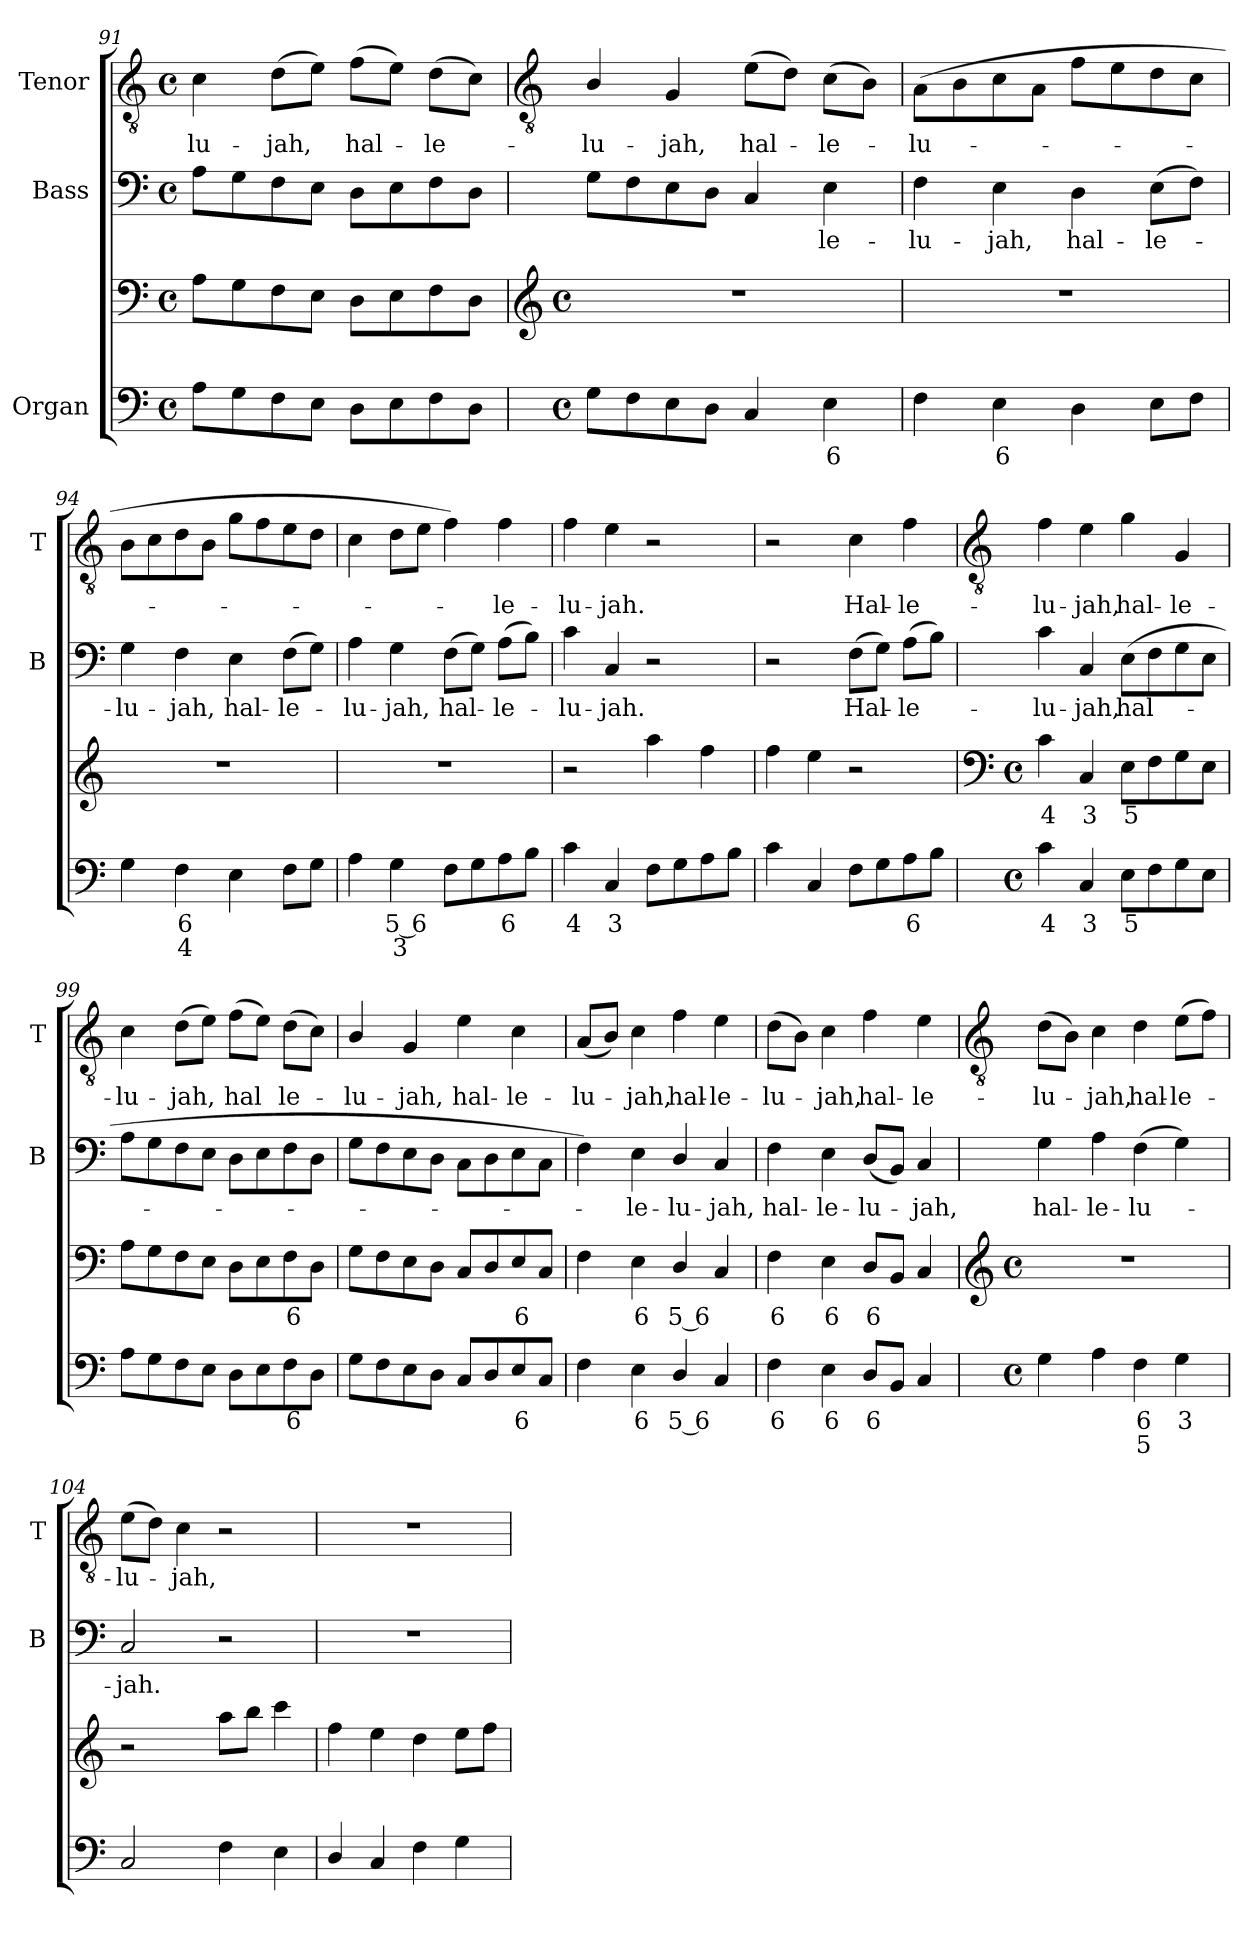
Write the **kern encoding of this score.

**kern	**text	**text	**kern	**text	**kern	**text	**kern	**text
*part3	*part3	*part3	*part3	*part3	*part2	*part2	*part1	*part1
*staff4	*staff4	*staff4	*staff3	*staff3	*staff2	*staff2	*staff1	*staff1
*I"Organ	*	*	*	*	*I"Bass	*	*I"Tenor	*
*	*	*	*	*	*I'B	*	*I'T	*
*clefF4	*	*	*clefF4	*	*clefF4	*	*clefGv2	*
*k[]	*	*	*k[]	*	*k[]	*	*k[]	*
*C:	*	*	*C:	*	*C:	*	*C:	*
*M4/4	*	*	*M4/4	*	*M4/4	*	*M4/4	*
*met(c)	*	*	*met(c)	*	*met(c)	*	*met(c)	*
=91	=91	=91	=91	=91	=91	=91	=91	=91
!	!	!	!	!	!	!	!	!LO:LY:b
8AL	.	.	8AL	.	8AL	.	4c	-lu-
8G	.	.	8G	.	8G	.	.	.
!	!	!	!	!	!	!	!	!LO:LY:b
8F	.	.	8F	.	8F	.	(>8dL	-jah,
8EJ	.	.	8EJ	.	8EJ	.	8eJ)	.
!	!	!	!	!	!	!	!	!LO:LY:b
8DL	.	.	8DL	.	8DL	.	(>8fL	hal-
8E	.	.	8E	.	8E	.	8eJ)	.
!	!	!	!	!	!	!	!	!LO:LY:b
8F	.	.	8F	.	8F	.	(>8dL	le-
8DJ	.	.	8DJ	.	8DJ	.	8cJ)	.
!!LO:LB:g=z
=92	=92	=92	=92	=92	=92	=92	=92	=92
*	*	*	*clefG2	*	*	*	*clefGv2	*
*k[]	*	*	*k[]	*	*	*	*	*
*C:	*	*	*C:	*	*	*	*	*
*M4/4	*	*	*M4/4	*	*	*	*	*
*met(c)	*	*	*met(c)	*	*	*	*	*
!	!	!	!	!	!	!	!	!LO:LY:b
8GL	.	.	1r	.	8GL	.	4B/	lu-
8F	.	.	.	.	8F	.	.	.
!	!	!	!	!	!	!	!	!LO:LY:b
8E	.	.	.	.	8E	.	4G	-jah,
8DJ	.	.	.	.	8DJ	.	.	.
!	!	!	!	!	!	!	!	!LO:LY:b
4C	.	.	.	.	4C	.	(>8eL	hal-
.	.	.	.	.	.	.	8dJ)	.
!	!LO:LY:b	!	!	!	!	!LO:LY:b	!	!LO:LY:b
4E	6	.	.	.	4E	le-	(>8cL	le-
.	.	.	.	.	.	.	8BJ)	.
=93	=93	=93	=93	=93	=93	=93	=93	=93
!	!	!	!	!	!	!LO:LY:b	!	!LO:LY:b
4F	.	.	1r	.	4F	-lu-	(>8AL	lu-
.	.	.	.	.	.	.	8B	.
!	!LO:LY:b	!	!	!	!	!LO:LY:b	!	!
4E	6	.	.	.	4E	-jah,	8c	.
.	.	.	.	.	.	.	8AJ	.
!	!	!	!	!	!	!LO:LY:b	!	!
4D	.	.	.	.	4D	hal-	8fL	.
.	.	.	.	.	.	.	8e	.
!	!	!	!	!	!	!LO:LY:b	!	!
8EL	.	.	.	.	(>8EL	-le-	8d	.
8FJ	.	.	.	.	8FJ)	.	8cJ	.
=94	=94	=94	=94	=94	=94	=94	=94	=94
!	!	!	!	!	!	!LO:LY:b	!	!
4G	.	.	1r	.	4G	lu-	8BL	.
.	.	.	.	.	.	.	8c	.
!	!LO:LY:b	!LO:LY:b	!	!	!	!LO:LY:b	!	!
4F	6	4	.	.	4F	-jah,	8d	.
.	.	.	.	.	.	.	8BJ	.
!	!	!	!	!	!	!LO:LY:b	!	!
4E	.	.	.	.	4E	hal-	8gL	.
.	.	.	.	.	.	.	8f	.
!	!	!	!	!	!	!LO:LY:b	!	!
8FL	.	.	.	.	(>8FL	-le-	8e	.
8GJ	.	.	.	.	8GJ)	.	8dJ	.
=95	=95	=95	=95	=95	=95	=95	=95	=95
!	!	!	!	!	!	!LO:LY:b	!	!
4A	.	.	1r	.	4A	lu-	4c	.
!	!LO:LY:b	!LO:LY:b	!	!	!	!LO:LY:b	!	!
4G	5 6	3	.	.	4G	-jah,	8dL	.
.	.	.	.	.	.	.	8eJ	.
!	!	!	!	!	!	!LO:LY:b	!	!
8FL	.	.	.	.	(>8FL	hal-	4f)	.
8G	.	.	.	.	8GJ)	.	.	.
!	!LO:LY:b	!	!	!	!	!LO:LY:b	!	!LO:LY:b
8A	6	.	.	.	(>8AL	le-	4f	le-
8BJ	.	.	.	.	8BJ)	.	.	.
=96	=96	=96	=96	=96	=96	=96	=96	=96
!	!LO:LY:b	!	!	!	!	!LO:LY:b	!	!LO:LY:b
4c	4	.	2r	.	4c	lu-	4f	-lu-
!	!LO:LY:b	!	!	!	!	!LO:LY:b	!	!LO:LY:b
4C	3	.	.	.	4C	-jah.	4e	-jah.
8FL	.	.	4aa	.	2r	.	2r	.
8G	.	.	.	.	.	.	.	.
8A	.	.	4ff	.	.	.	.	.
8BJ	.	.	.	.	.	.	.	.
=97	=97	=97	=97	=97	=97	=97	=97	=97
4c	.	.	4ff	.	2r	.	2r	.
4C	.	.	4ee	.	.	.	.	.
!	!	!	!	!	!	!LO:LY:b	!	!LO:LY:b
8FL	.	.	2r	.	(>8FL	Hal-	4c	Hal-
8G	.	.	.	.	8GJ)	.	.	.
!	!LO:LY:b	!	!	!	!	!LO:LY:b	!	!LO:LY:b
8A	6	.	.	.	(>8AL	le-	4f	-le-
8BJ	.	.	.	.	8BJ)	.	.	.
!!LO:LB:g=z
=98	=98	=98	=98	=98	=98	=98	=98	=98
*	*	*	*clefF4	*	*	*	*clefGv2	*
*k[]	*	*	*k[]	*	*	*	*	*
*C:	*	*	*C:	*	*	*	*	*
*M4/4	*	*	*M4/4	*	*	*	*	*
*met(c)	*	*	*met(c)	*	*	*	*	*
!	!LO:LY:b	!	!	!LO:LY:b	!	!LO:LY:b	!	!LO:LY:b
4c	4	.	4c	4	4c	lu-	4f	-lu-
!	!LO:LY:b	!	!	!LO:LY:b	!	!LO:LY:b	!	!LO:LY:b
4C	3	.	4C	3	4C	-jah,	4e	-jah,
!	!LO:LY:b	!	!	!LO:LY:b	!	!LO:LY:b	!	!LO:LY:b
8EL	5	.	8EL	5	(>8EL	hal-	4g	hal-
8F	.	.	8F	.	8F	.	.	.
!	!	!	!	!	!	!	!	!LO:LY:b
8G	.	.	8G	.	8G	.	4G	-le-
8EJ	.	.	8EJ	.	8EJ	.	.	.
=99	=99	=99	=99	=99	=99	=99	=99	=99
!	!	!	!	!	!	!	!	!LO:LY:b
8AL	.	.	8AL	.	8AL	.	4c	-lu-
8G	.	.	8G	.	8G	.	.	.
!	!	!	!	!	!	!	!	!LO:LY:b
8F	.	.	8F	.	8F	.	(>8dL	-jah,
8EJ	.	.	8EJ	.	8EJ	.	8eJ)	.
!	!	!	!	!	!	!	!	!LO:LY:b
8DL	.	.	8DL	.	8DL	.	(>8fL	hal
8E	.	.	8E	.	8E	.	8eJ)	.
!	!LO:LY:b	!	!	!LO:LY:b	!	!	!	!LO:LY:b
8F	6	.	8F	6	8F	.	(>8dL	le-
8DJ	.	.	8DJ	.	8DJ	.	8cJ)	.
=100	=100	=100	=100	=100	=100	=100	=100	=100
!	!	!	!	!	!	!	!	!LO:LY:b
8GL	.	.	8GL	.	8GL	.	4B/	lu-
8F	.	.	8F	.	8F	.	.	.
!	!	!	!	!	!	!	!	!LO:LY:b
8E	.	.	8E	.	8E	.	4G	-jah,
8DJ	.	.	8DJ	.	8DJ	.	.	.
!	!	!	!	!	!	!	!	!LO:LY:b
8C/L	.	.	8C/L	.	8CL	.	4e	hal-
8D/	.	.	8D/	.	8D	.	.	.
!	!LO:LY:b	!	!	!LO:LY:b	!	!	!	!LO:LY:b
8E/	6	.	8E/	6	8E	.	4c	-le-
8CJ	.	.	8CJ	.	8CJ	.	.	.
=101	=101	=101	=101	=101	=101	=101	=101	=101
!	!	!	!	!	!	!	!	!LO:LY:b
4F	.	.	4F	.	4F)	.	(<8AL	-lu-
.	.	.	.	.	.	.	8BJ)	.
!	!LO:LY:b	!	!	!LO:LY:b	!	!LO:LY:b	!	!LO:LY:b
4E	6	.	4E	6	4E	le-	4c	jah,
!	!LO:LY:b	!	!	!LO:LY:b	!	!LO:LY:b	!	!LO:LY:b
4D/	5 6	.	4D/	5 6	4D/	-lu-	4f	hal-
!	!	!	!	!	!	!LO:LY:b	!	!LO:LY:b
4C	.	.	4C	.	4C	-jah,	4e	-le-
=102	=102	=102	=102	=102	=102	=102	=102	=102
!	!LO:LY:b	!	!	!LO:LY:b	!	!LO:LY:b	!	!LO:LY:b
4F	6	.	4F	6	4F	hal-	(>8dL	-lu-
.	.	.	.	.	.	.	8BJ)	.
!	!LO:LY:b	!	!	!LO:LY:b	!	!LO:LY:b	!	!LO:LY:b
4E	6	.	4E	6	4E	-le-	4c	jah,
!	!LO:LY:b	!	!	!LO:LY:b	!	!LO:LY:b	!	!LO:LY:b
8DL	6	.	8DL	6	(<8DL	-lu-	4f	hal-
8BBJ	.	.	8BBJ	.	8BBJ)	.	.	.
!	!	!	!	!	!	!LO:LY:b	!	!LO:LY:b
4C	.	.	4C	.	4C	jah,	4e	-le-
!!LO:LB:g=z
=103	=103	=103	=103	=103	=103	=103	=103	=103
*	*	*	*clefG2	*	*	*	*clefGv2	*
*k[]	*	*	*k[]	*	*	*	*	*
*C:	*	*	*C:	*	*	*	*	*
*M4/4	*	*	*M4/4	*	*	*	*	*
*met(c)	*	*	*met(c)	*	*	*	*	*
!	!	!	!	!	!	!LO:LY:b	!	!LO:LY:b
4G	.	.	1r	.	4G	hal-	(>8dL	-lu-
.	.	.	.	.	.	.	8BJ)	.
!	!	!	!	!	!	!LO:LY:b	!	!LO:LY:b
4A	.	.	.	.	4A	-le-	4c	jah,
!	!LO:LY:b	!LO:LY:b	!	!	!	!LO:LY:b	!	!LO:LY:b
4F	6	5	.	.	(>4F	-lu-	4d	hal-
!	!LO:LY:b	!	!	!	!	!	!	!LO:LY:b
4G	3	.	.	.	4G)	.	(>8eL	-le-
.	.	.	.	.	.	.	8fJ)	.
=104	=104	=104	=104	=104	=104	=104	=104	=104
!	!	!	!	!	!	!LO:LY:b	!	!LO:LY:b
2C	.	.	2r	.	2C	jah.	(>8eL	lu-
.	.	.	.	.	.	.	8dJ)	.
!	!	!	!	!	!	!	!	!LO:LY:b
.	.	.	.	.	.	.	4c	jah,
4F	.	.	8aaL	.	2r	.	2r	.
.	.	.	8bbJ	.	.	.	.	.
4E	.	.	4ccc	.	.	.	.	.
=105	=105	=105	=105	=105	=105	=105	=105	=105
4D/	.	.	4ff	.	1r	.	1r	.
4C	.	.	4ee	.	.	.	.	.
4F	.	.	4dd	.	.	.	.	.
4G	.	.	8eeL	.	.	.	.	.
.	.	.	8ffJ	.	.	.	.	.
=	=	=	=	=	=	=	=	=
*-	*-	*-	*-	*-	*-	*-	*-	*-
